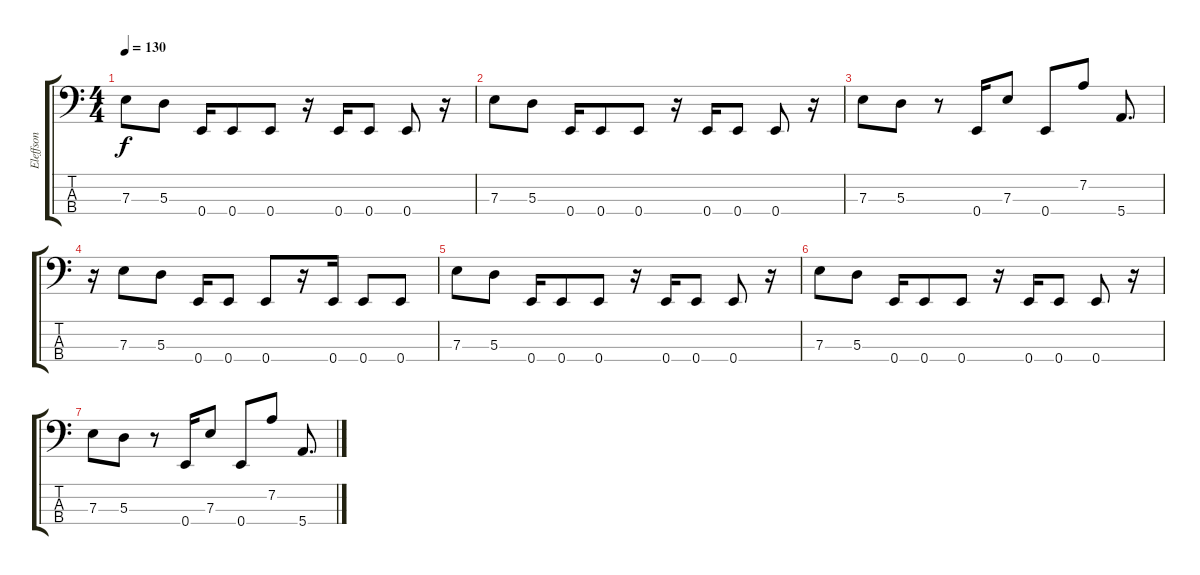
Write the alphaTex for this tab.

\track ("Eleffson" "Eleffson") {instrument electricbasspick}
\staff {score tabs}
\tuning (G2 D2 A1 E1) {hide}
\ts (4 4)
\tempo 130
\clef f4
\ks c
7.3.8{dy f} 5.3.8 0.4.16 0.4.8 0.4.8 r.16 0.4.16 0.4.8 0.4.8 r.16 |
7.3.8 5.3.8 0.4.16 0.4.8 0.4.8 r.16 0.4.16 0.4.8 0.4.8 r.16 |
7.3.8 5.3.8 r.8 0.4.16 7.3.8 0.4.8 7.2.8 5.4.8{d} |
r.16 7.3.8 5.3.8 0.4.16 0.4.8 0.4.8 r.16 0.4.16 0.4.8 0.4.8 |
7.3.8 5.3.8 0.4.16 0.4.8 0.4.8 r.16 0.4.16 0.4.8 0.4.8 r.16 |
7.3.8 5.3.8 0.4.16 0.4.8 0.4.8 r.16 0.4.16 0.4.8 0.4.8 r.16 |
7.3.8 5.3.8 r.8 0.4.16 7.3.8 0.4.8 7.2.8 5.4.8{d}
